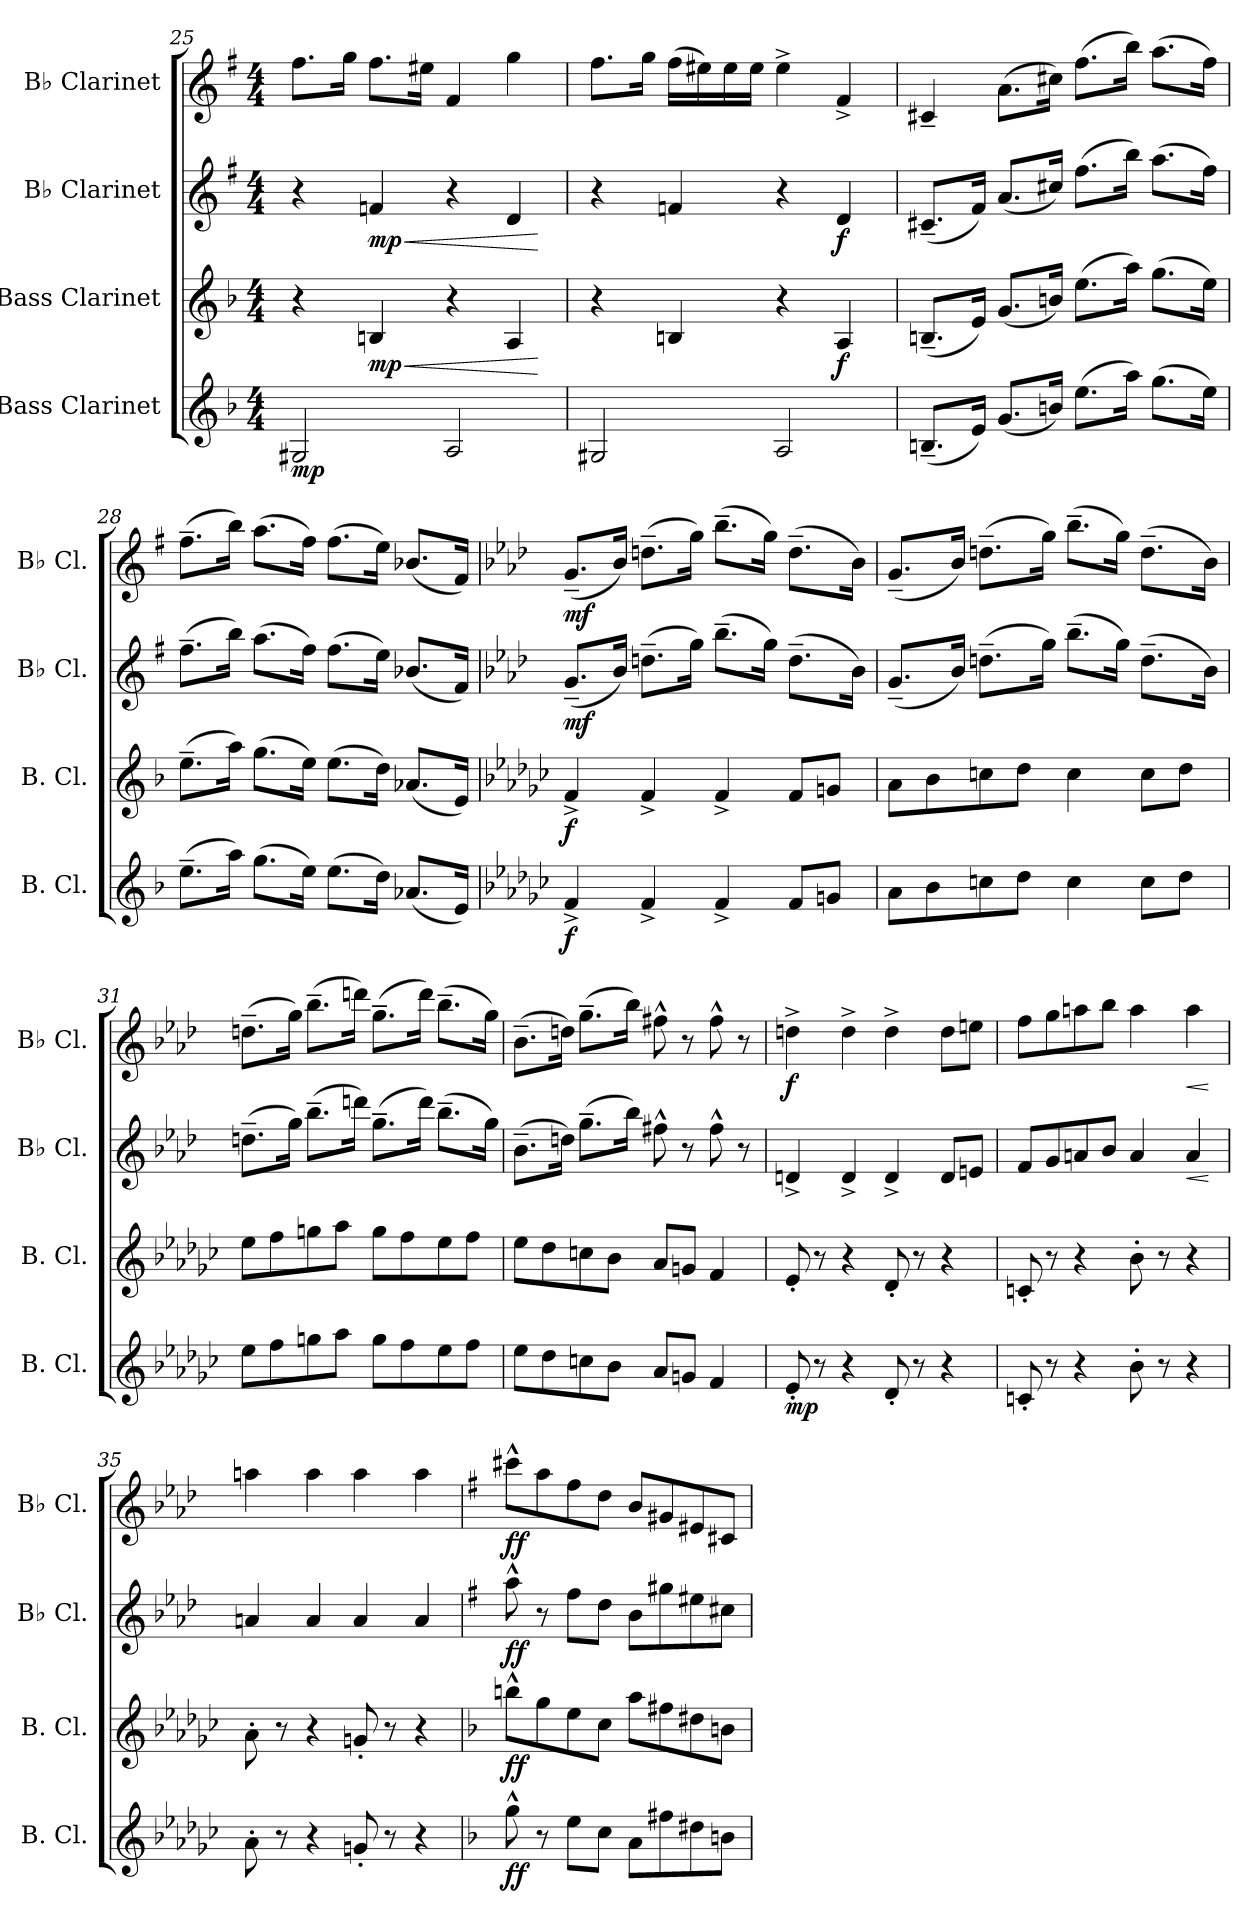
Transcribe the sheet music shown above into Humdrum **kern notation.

**kern	**dynam	**kern	**dynam	**kern	**dynam	**kern	**dynam
*part4	*part4	*part3	*part3	*part2	*part2	*part1	*part1
*staff4	*staff4	*staff3	*staff3	*staff2	*staff2	*staff1	*staff1
*I"Bass Clarinet	*	*I"Bass Clarinet	*	*I"B♭ Clarinet	*	*I"B♭ Clarinet	*
*I'B. Cl.	*	*I'B. Cl.	*	*I'B♭ Cl.	*	*I'B♭ Cl.	*
*clefG2	*	*clefG2	*	*clefG2	*	*clefG2	*
*ITrd8c14	*	*ITrd8c14	*	*ITrd1c2	*	*ITrd1c2	*
*k[b-]	*	*k[b-]	*	*k[b-]	*	*k[b-]	*
*M4/4	*	*M4/4	*	*M4/4	*	*M4/4	*
=25	=25	=25	=25	=25	=25	=25	=25
!	!LO:DY:b	!	!	!	!	!	!
2GG#X/	mp	4r	.	4r	.	8.ee\L	.
.	.	.	.	.	.	16ff\Jk	.
!	!	!	!LO:HP:b	!	!LO:HP:b	!	!
!	!	!	!LO:DY:n=1:b	!	!LO:DY:n=1:b	!	!
.	.	4BBn/	< mp	4e-X/	< mp	8.ee\L	.
.	.	.	.	.	.	16dd#X\Jk	.
2AA/	.	4r	.	4r	.	4e/	.
.	.	4AA/	.	4c/	.	4ff\	.
.	.	.	[	.	[	.	.
=26	=26	=26	=26	=26	=26	=26	=26
2GG#X/	.	4r	.	4r	.	8.ee\L	.
.	.	.	.	.	.	16ff\Jk	.
.	.	4BBn/	.	4e-X/	.	(16ee\LL	.
.	.	.	.	.	.	16dd#X\)	.
.	.	.	.	.	.	16dd#\	.
.	.	.	.	.	.	16dd#\JJ	.
2AA/	.	4r	.	4r	.	4dd#^\	.
!	!	!	!LO:DY:b	!	!LO:DY:b	!	!
.	.	4AA/	f	4c/	f	4e^/	.
=27	=27	=27	=27	=27	=27	=27	=27
(8.BBn~/L	.	(8.BBn~/L	.	(8.Bn~/L	.	4Bn~/	.
16E/Jk)	.	16E/Jk)	.	16e/Jk)	.	.	.
(8.G/L	.	(8.G/L	.	(8.g/L	.	(8.g\L	.
16Bn/Jk)	.	16Bn/Jk)	.	16bn/Jk)	.	16bn\Jk)	.
(8.e\L	.	(8.e\L	.	(8.ee\L	.	(8.ee\L	.
16a\Jk)	.	16a\Jk)	.	16aa\Jk)	.	16aa\Jk)	.
(8.g\L	.	(8.g\L	.	(8.gg\L	.	(8.gg\L	.
16e\Jk)	.	16e\Jk)	.	16ee\Jk)	.	16ee\Jk)	.
!!LO:LB:g=z
=28	=28	=28	=28	=28	=28	=28	=28
(8.e~\L	.	(8.e~\L	.	(8.ee~\L	.	(8.ee~\L	.
16a\Jk)	.	16a\Jk)	.	16aa\Jk)	.	16aa\Jk)	.
(8.g\L	.	(8.g\L	.	(8.gg\L	.	(8.gg\L	.
16e\Jk)	.	16e\Jk)	.	16ee\Jk)	.	16ee\Jk)	.
(8.e\L	.	(8.e\L	.	(8.ee\L	.	(8.ee\L	.
16d\Jk)	.	16d\Jk)	.	16dd\Jk)	.	16dd\Jk)	.
(8.A-X/L	.	(8.A-X/L	.	(8.a-X/L	.	(8.a-X/L	.
16E/Jk)	.	16E/Jk)	.	16e/Jk)	.	16e/Jk)	.
=29	=29	=29	=29	=29	=29	=29	=29
*k[b-e-a-d-g-c-]	*	*k[b-e-a-d-g-c-]	*	*k[b-e-a-d-g-c-]	*	*k[b-e-a-d-g-c-]	*
!	!LO:DY:b	!	!LO:DY:b	!	!LO:DY:b	!	!LO:DY:b
4F^/	f	4F^/	f	(8.f~/L	mf	(8.f~/L	mf
.	.	.	.	16a-/Jk)	.	16a-/Jk)	.
4F^/	.	4F^/	.	(8.ccn~\L	.	(8.ccn~\L	.
.	.	.	.	16ff\Jk)	.	16ff\Jk)	.
4F^/	.	4F^/	.	(8.aa-~\L	.	(8.aa-~\L	.
.	.	.	.	16ff\Jk)	.	16ff\Jk)	.
8F/L	.	8F/L	.	(8.cc~\L	.	(8.cc~\L	.
8Gn/J	.	8Gn/J	.	.	.	.	.
.	.	.	.	16a-\Jk)	.	16a-\Jk)	.
=30	=30	=30	=30	=30	=30	=30	=30
8A-\L	.	8A-\L	.	(8.f~/L	.	(8.f~/L	.
8B-\	.	8B-\	.	.	.	.	.
.	.	.	.	16a-/Jk)	.	16a-/Jk)	.
8cn\	.	8cn\	.	(8.ccn~\L	.	(8.ccn~\L	.
8d-\J	.	8d-\J	.	.	.	.	.
.	.	.	.	16ff\Jk)	.	16ff\Jk)	.
4c\	.	4c\	.	(8.aa-~\L	.	(8.aa-~\L	.
.	.	.	.	16ff\Jk)	.	16ff\Jk)	.
8c\L	.	8c\L	.	(8.cc~\L	.	(8.cc~\L	.
8d-\J	.	8d-\J	.	.	.	.	.
.	.	.	.	16a-\Jk)	.	16a-\Jk)	.
!!LO:PB:g=z
=31	=31	=31	=31	=31	=31	=31	=31
8e-\L	.	8e-\L	.	(8.ccn~\L	.	(8.ccn~\L	.
8f\	.	8f\	.	.	.	.	.
.	.	.	.	16ff\Jk)	.	16ff\Jk)	.
8gn\	.	8gn\	.	(8.aa-~\L	.	(8.aa-~\L	.
8a-\J	.	8a-\J	.	.	.	.	.
.	.	.	.	16cccn\Jk)	.	16cccn\Jk)	.
8g\L	.	8g\L	.	(8.ff~\L	.	(8.ff~\L	.
8f\	.	8f\	.	.	.	.	.
.	.	.	.	16ccc\Jk)	.	16ccc\Jk)	.
8e-\	.	8e-\	.	(8.aa-~\L	.	(8.aa-~\L	.
8f\J	.	8f\J	.	.	.	.	.
.	.	.	.	16ff\Jk)	.	16ff\Jk)	.
=32	=32	=32	=32	=32	=32	=32	=32
8e-\L	.	8e-\L	.	(8.a-~\L	.	(8.a-~\L	.
8d-\	.	8d-\	.	.	.	.	.
.	.	.	.	16ccn\Jk)	.	16ccn\Jk)	.
8cn\	.	8cn\	.	(8.ff~\L	.	(8.ff~\L	.
8B-\J	.	8B-\J	.	.	.	.	.
.	.	.	.	16aa-\Jk)	.	16aa-\Jk)	.
8A-/L	.	8A-/L	.	8een^^\	.	8een^^\	.
8Gn/J	.	8Gn/J	.	8r	.	8r	.
4F/	.	4F/	.	8ee^^\	.	8ee^^\	.
.	.	.	.	8r	.	8r	.
=33	=33	=33	=33	=33	=33	=33	=33
!	!LO:DY:b	!	!LO:DY:b	!	!	!	!
!	!	!	!LO:DY:n=1:a	!	!	!	!LO:DY:b
8E-'/	mp	8E-'/	mp f	4cn^/	.	4ccn^\	f
8r	.	8r	.	.	.	.	.
4r	.	4r	.	4c^/	.	4cc^\	.
8D-'/	.	8D-'/	.	4c^/	.	4cc^\	.
8r	.	8r	.	.	.	.	.
4r	.	4r	.	8c/L	.	8cc\L	.
.	.	.	.	8dn/J	.	8ddn\J	.
=34	=34	=34	=34	=34	=34	=34	=34
8Cn'/	.	8Cn'/	.	8e-/L	.	8ee-\L	.
8r	.	8r	.	8f/	.	8ff\	.
4r	.	4r	.	8gn/	.	8ggn\	.
.	.	.	.	8a-/J	.	8aa-\J	.
8B-'\	.	8B-'\	.	4g/	.	4gg\	.
8r	.	8r	.	.	.	.	.
!	!	!	!	!	!LO:HP:b	!	!LO:HP:b
4r	.	4r	.	4g/	<	4gg\	<
.	.	.	.	.	[	.	[
!!LO:LB:g=z
=35	=35	=35	=35	=35	=35	=35	=35
8A-'\	.	8A-'\	.	4gn/	.	4ggn\	.
8r	.	8r	.	.	.	.	.
4r	.	4r	.	4g/	.	4gg\	.
8Gn'/	.	8Gn'/	.	4g/	.	4gg\	.
8r	.	8r	.	.	.	.	.
4r	.	4r	.	4g/	.	4gg\	.
=36	=36	=36	=36	=36	=36	=36	=36
*k[b-]	*	*k[b-]	*	*k[b-]	*	*k[b-]	*
!	!LO:DY:b	!	!LO:DY:b	!	!LO:DY:b	!	!LO:DY:b
8g^^\	ff	8bn^^\L	ff	8gg^^\	ff	8bbn^^\L	ff
8r	.	8g\	.	8r	.	8gg\	.
8e\L	.	8e\	.	8ee\L	.	8ee\	.
8c\J	.	8c\J	.	8cc\J	.	8cc\J	.
8A\L	.	8a\L	.	8a\L	.	8a/L	.
8f#X\	.	8f#X\	.	8ff#X\	.	8f#X/	.
8d#X\	.	8d#X\	.	8dd#X\	.	8d#X/	.
8Bn\J	.	8Bn\J	.	8bn\J	.	8Bn/J	.
=	=	=	=	=	=	=	=
*-	*-	*-	*-	*-	*-	*-	*-
